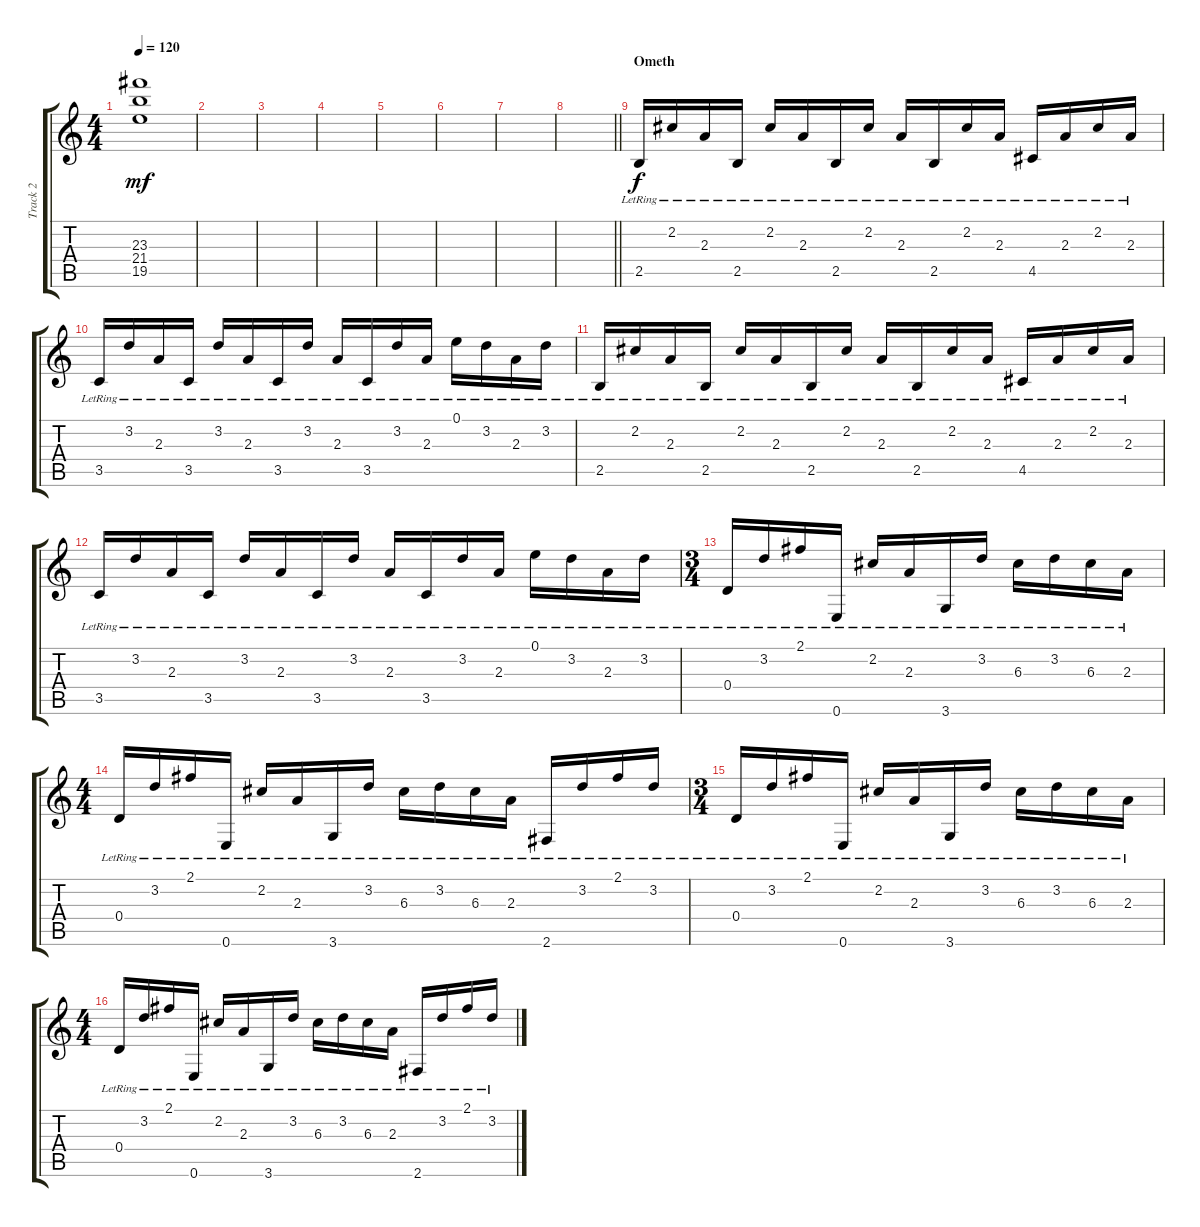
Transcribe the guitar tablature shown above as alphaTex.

\track ("Track 2" "Track 2") {instrument acousticguitarnylon}
\staff {score tabs}
\tuning (E4 B3 G3 D3 A2 E2) {hide}
\ts (4 4)
\tempo 120
\clef g2
\ks c
(23.3 21.4 19.5).1{dy mf} |
|
|
|
|
|
|
\barLineRight lightlight
|
\section ("" "Ometh")
2.5{lr}.16{dy f volume 13} 2.2{lr}.16 2.3{lr}.16 2.5{lr}.16 2.2{lr}.16 2.3{lr}.16 2.5{lr}.16 2.2{lr}.16 2.3{lr}.16 2.5{lr}.16 2.2{lr}.16 2.3{lr}.16 4.5{lr}.16 2.3{lr}.16 2.2{lr}.16 2.3{lr}.16 |
3.5{lr}.16 3.2{lr}.16 2.3{lr}.16 3.5{lr}.16 3.2{lr}.16 2.3{lr}.16 3.5{lr}.16 3.2{lr}.16 2.3{lr}.16 3.5{lr}.16 3.2{lr}.16 2.3{lr}.16 0.1{lr}.16 3.2{lr}.16 2.3{lr}.16 3.2{lr}.16 |
2.5{lr}.16 2.2{lr}.16 2.3{lr}.16 2.5{lr}.16 2.2{lr}.16 2.3{lr}.16 2.5{lr}.16 2.2{lr}.16 2.3{lr}.16 2.5{lr}.16 2.2{lr}.16 2.3{lr}.16 4.5{lr}.16 2.3{lr}.16 2.2{lr}.16 2.3{lr}.16 |
3.5{lr}.16 3.2{lr}.16 2.3{lr}.16 3.5{lr}.16 3.2{lr}.16 2.3{lr}.16 3.5{lr}.16 3.2{lr}.16 2.3{lr}.16 3.5{lr}.16 3.2{lr}.16 2.3{lr}.16 0.1{lr}.16 3.2{lr}.16 2.3{lr}.16 3.2{lr}.16 |
\ts (3 4)
0.4{lr}.16{volume 11} 3.2{lr}.16 2.1{lr}.16 0.6{lr}.16 2.2{lr}.16 2.3{lr}.16 3.6{lr}.16 3.2{lr}.16 6.3{lr}.16 3.2{lr}.16 6.3{lr}.16 2.3{lr}.16 |
\ts (4 4)
0.4{lr}.16 3.2{lr}.16 2.1{lr}.16 0.6{lr}.16 2.2{lr}.16 2.3{lr}.16 3.6{lr}.16 3.2{lr}.16 6.3{lr}.16 3.2{lr}.16 6.3{lr}.16 2.3{lr}.16 2.6{lr}.16 3.2{lr}.16 2.1{lr}.16 3.2{lr}.16 |
\ts (3 4)
0.4{lr}.16 3.2{lr}.16 2.1{lr}.16 0.6{lr}.16 2.2{lr}.16 2.3{lr}.16 3.6{lr}.16 3.2{lr}.16 6.3{lr}.16 3.2{lr}.16 6.3{lr}.16 2.3{lr}.16 |
\ts (4 4)
0.4{lr}.16 3.2{lr}.16 2.1{lr}.16 0.6{lr}.16 2.2{lr}.16 2.3{lr}.16 3.6{lr}.16 3.2{lr}.16 6.3{lr}.16 3.2{lr}.16 6.3{lr}.16 2.3{lr}.16 2.6{lr}.16 3.2{lr}.16 2.1{lr}.16 3.2{lr}.16
